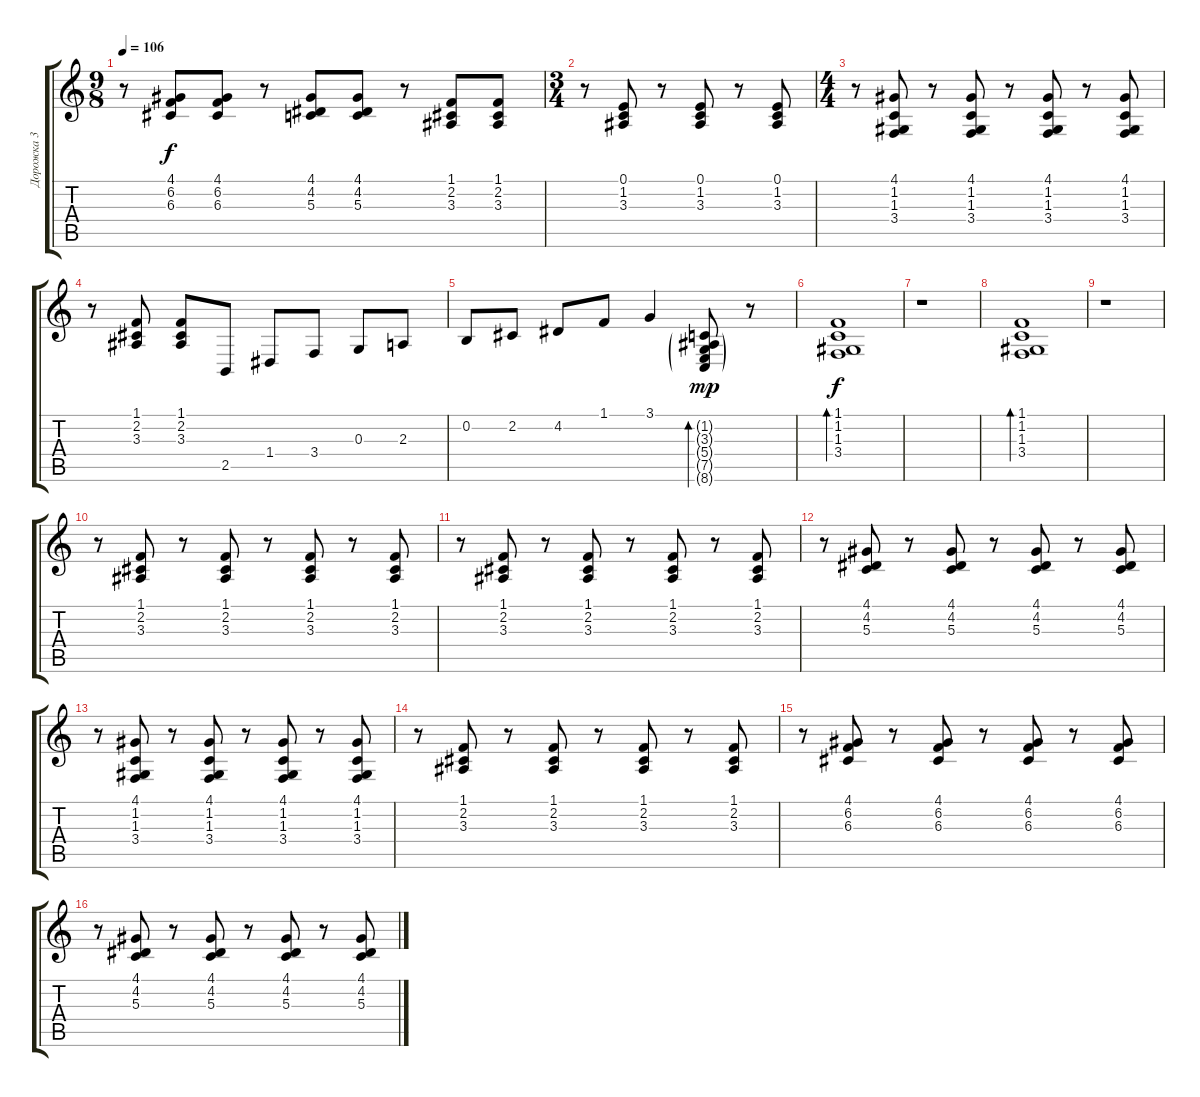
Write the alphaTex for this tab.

\track ("Дорожка 3" "Дорожка 3") {instrument clavinet}
\staff {score tabs}
\tuning (E4 B3 G3 D3 A2 E2) {hide}
\ts (9 8)
\tempo 106
\clef g2
\ks c
r.8{dy f} (4.1 6.2 6.3).8 (4.1 6.2 6.3).8 r.8 (4.1 4.2 5.3).8 (4.1 4.2 5.3).8 r.8 (1.1 2.2 3.3).8 (1.1 2.2 3.3).8 |
\ts (3 4)
r.8 (0.1 1.2 3.3).8 r.8 (0.1 1.2 3.3).8 r.8 (0.1 1.2 3.3).8 |
\ts (4 4)
r.8 (4.1 1.2 1.3 3.4).8 r.8 (4.1 1.2 1.3 3.4).8 r.8 (4.1 1.2 1.3 3.4).8 r.8 (4.1 1.2 1.3 3.4).8 |
r.8 (1.1 2.2 3.3).8 (1.1 2.2 3.3).8 2.5.8 1.4.8 3.4.8 0.3.8 2.3.8 |
0.2.8 2.2.8 4.2.8 1.1.8 3.1.4 (1.2{g} 3.3{g} 5.4{g} 7.5{g} 8.6{g}).8{bd 30 dy mp volume 2} r.8 |
(1.1 1.2 1.3 3.4).1{bd 30 dy f volume 7} |
r.1 |
(1.1 1.2 1.3 3.4).1{bd 30 volume 7} |
r.1 |
r.8 (1.1 2.2 3.3).8 r.8 (1.1 2.2 3.3).8 r.8 (1.1 2.2 3.3).8 r.8 (1.1 2.2 3.3).8 |
r.8 (1.1 2.2 3.3).8 r.8 (1.1 2.2 3.3).8 r.8 (1.1 2.2 3.3).8 r.8 (1.1 2.2 3.3).8 |
r.8 (4.1 4.2 5.3).8 r.8 (4.1 4.2 5.3).8 r.8 (4.1 4.2 5.3).8 r.8 (4.1 4.2 5.3).8 |
r.8 (4.1 1.2 1.3 3.4).8 r.8 (4.1 1.2 1.3 3.4).8 r.8 (4.1 1.2 1.3 3.4).8 r.8 (4.1 1.2 1.3 3.4).8 |
r.8 (1.1 2.2 3.3).8 r.8 (1.1 2.2 3.3).8 r.8 (1.1 2.2 3.3).8 r.8 (1.1 2.2 3.3).8 |
r.8 (4.1 6.2 6.3).8 r.8 (4.1 6.2 6.3).8 r.8 (4.1 6.2 6.3).8 r.8 (4.1 6.2 6.3).8 |
r.8 (4.1 4.2 5.3).8 r.8 (4.1 4.2 5.3).8 r.8 (4.1 4.2 5.3).8 r.8 (4.1 4.2 5.3).8
